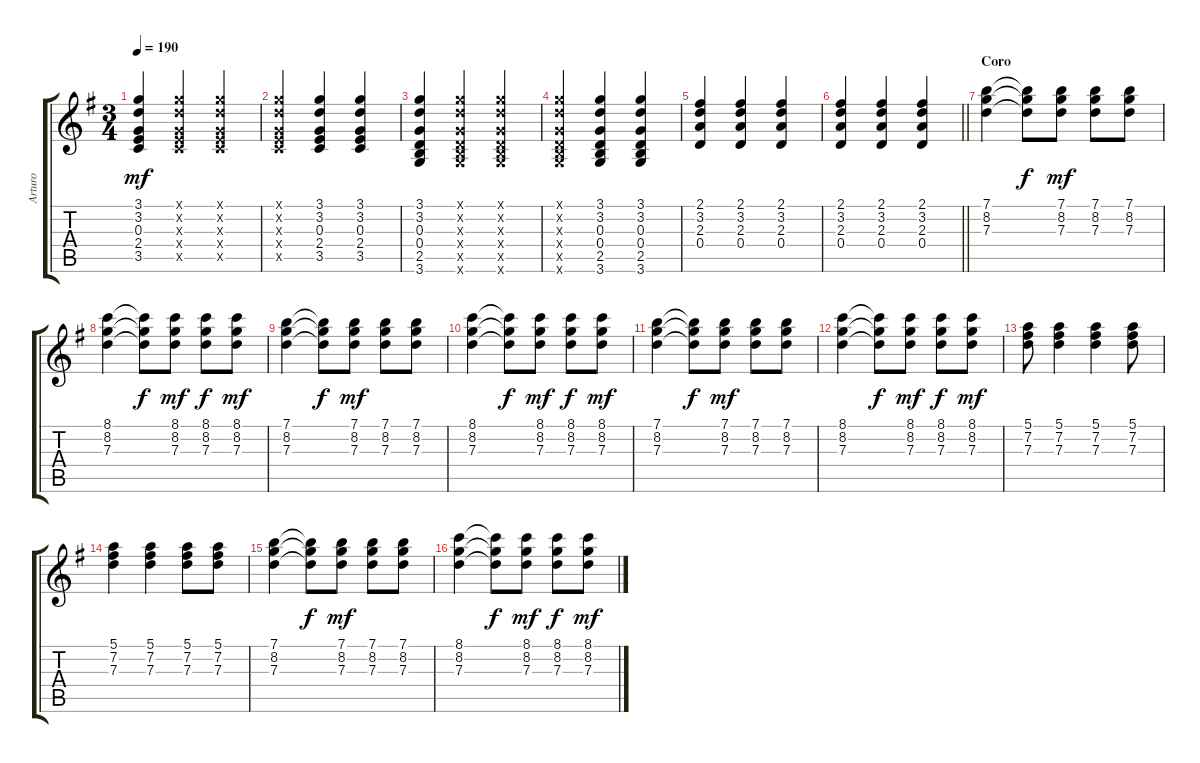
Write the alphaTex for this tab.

\track ("Arturo" "Arturo") {instrument acousticguitarsteel}
\staff {score tabs}
\tuning (E4 B3 G3 D3 A2 E2) {hide}
\ts (3 4)
\tempo 190
\clef g2
\ks g
(3.1 3.2 0.3 2.4 3.5).4{dy mf} (3.1{x} 3.2{x} 0.3{x} 2.4{x} 3.5{x}).4 (3.1{x} 3.2{x} 0.3{x} 2.4{x} 3.5{x}).4 |
(3.1{x} 3.2{x} 0.3{x} 2.4{x} 3.5{x}).4 (3.1 3.2 0.3 2.4 3.5).4 (3.1 3.2 0.3 2.4 3.5).4 |
(3.1 3.2 0.3 0.4 2.5 3.6).4 (3.1{x} 3.2{x} 0.3{x} 0.4{x} 2.5{x} 3.6{x}).4 (3.1{x} 3.2{x} 0.3{x} 0.4{x} 2.5{x} 3.6{x}).4 |
(3.1{x} 3.2{x} 0.3{x} 0.4{x} 2.5{x} 3.6{x}).4 (3.1 3.2 0.3 0.4 2.5 3.6).4 (3.1 3.2 0.3 0.4 2.5 3.6).4 |
(2.1 3.2 2.3 0.4).4 (2.1 3.2 2.3 0.4).4 (2.1 3.2 2.3 0.4).4 |
\barLineRight lightlight
(2.1 3.2 2.3 0.4).4 (2.1 3.2 2.3 0.4).4 (2.1 3.2 2.3 0.4).4 |
\section ("" "Coro")
(7.1 8.2 7.3).4 (7.1{t} 8.2{t} 7.3{t}).8{dy f} (7.1 8.2 7.3).8{dy mf} (7.1 8.2 7.3).8 (7.1 8.2 7.3).8 |
(8.1 8.2 7.3).4 (8.1{t} 8.2{t} 7.3{t}).8{dy f} (8.1 8.2 7.3).8{dy mf} (8.1 8.2 7.3).8{dy f} (8.1 8.2 7.3).8{dy mf} |
(7.1 8.2 7.3).4 (7.1{t} 8.2{t} 7.3{t}).8{dy f} (7.1 8.2 7.3).8{dy mf} (7.1 8.2 7.3).8 (7.1 8.2 7.3).8 |
(8.1 8.2 7.3).4 (8.1{t} 8.2{t} 7.3{t}).8{dy f} (8.1 8.2 7.3).8{dy mf} (8.1 8.2 7.3).8{dy f} (8.1 8.2 7.3).8{dy mf} |
(7.1 8.2 7.3).4 (7.1{t} 8.2{t} 7.3{t}).8{dy f} (7.1 8.2 7.3).8{dy mf} (7.1 8.2 7.3).8 (7.1 8.2 7.3).8 |
(8.1 8.2 7.3).4 (8.1{t} 8.2{t} 7.3{t}).8{dy f} (8.1 8.2 7.3).8{dy mf} (8.1 8.2 7.3).8{dy f} (8.1 8.2 7.3).8{dy mf} |
(5.1 7.2 7.3).8 (5.1 7.2 7.3).4 (5.1 7.2 7.3).4 (5.1 7.2 7.3).8 |
(5.1 7.2 7.3).4 (5.1 7.2 7.3).4 (5.1 7.2 7.3).8 (5.1 7.2 7.3).8 |
(7.1 8.2 7.3).4 (7.1{t} 8.2{t} 7.3{t}).8{dy f} (7.1 8.2 7.3).8{dy mf} (7.1 8.2 7.3).8 (7.1 8.2 7.3).8 |
(8.1 8.2 7.3).4 (8.1{t} 8.2{t} 7.3{t}).8{dy f} (8.1 8.2 7.3).8{dy mf} (8.1 8.2 7.3).8{dy f} (8.1 8.2 7.3).8{dy mf}
